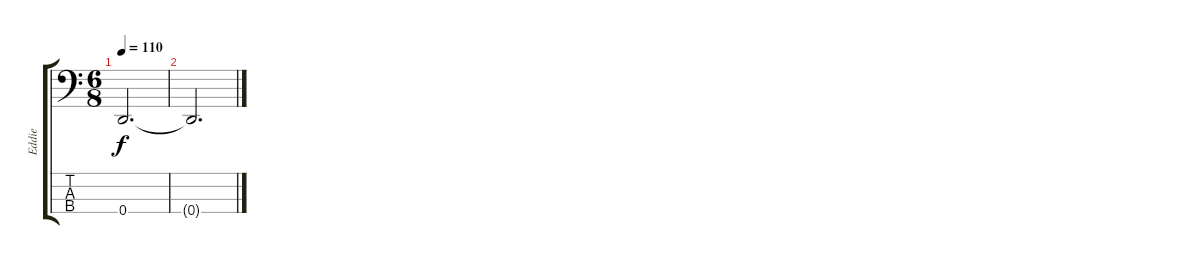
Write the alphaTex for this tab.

\track ("Eddie" "Eddie") {instrument electricbassfinger}
\staff {score tabs}
\tuning (F2 C2 G1 D1) {hide}
\ts (6 8)
\tempo 110
\clef f4
\ks c
0.4.2{d dy f} |
0.4{t}.2{d}
